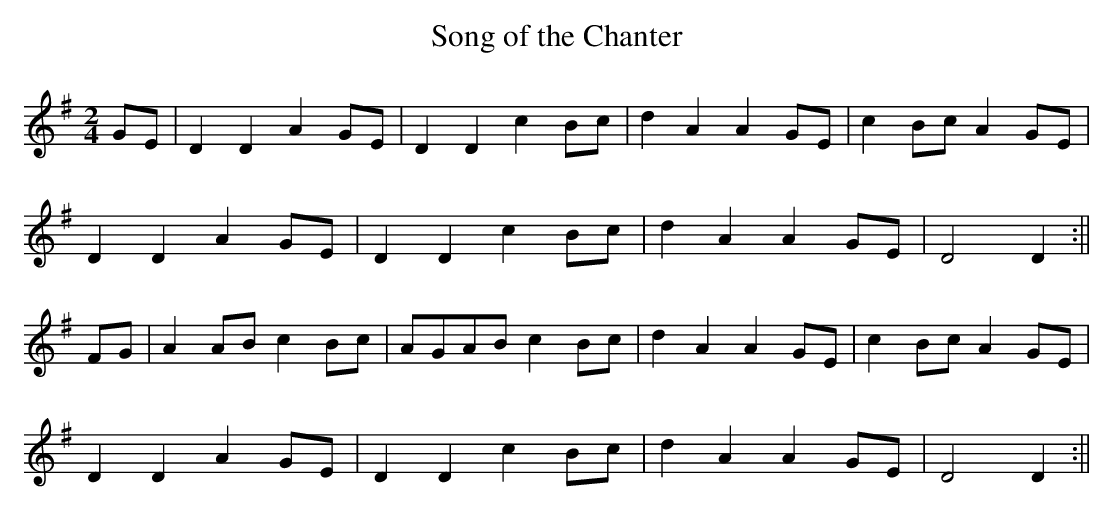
X:1
T:Song of the Chanter
M:2/4
L:1/8
K:DMix
GE|D2D2 A2GE|D2D2 c2Bc|d2A2 A2GE|c2Bc A2GE|
D2D2 A2GE|D2D2 c2Bc|d2A2 A2GE|D4 D2:||
FG|A2AB c2Bc|AGAB c2Bc|d2A2 A2GE|c2Bc A2GE|
D2D2 A2GE|D2D2 c2Bc|d2A2 A2GE|D4 D2:||
